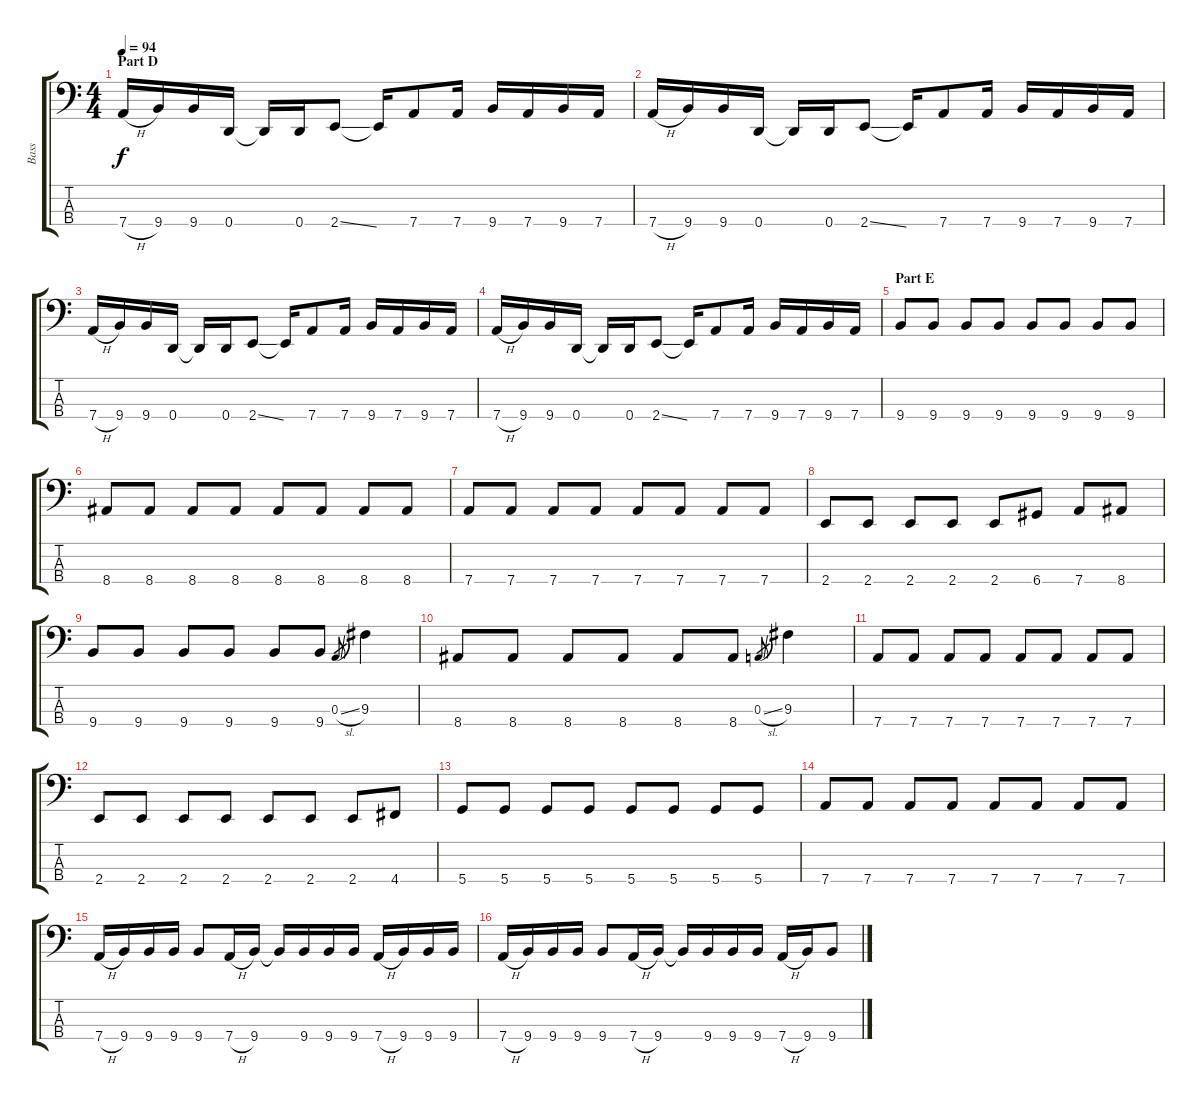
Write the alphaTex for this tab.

\track ("Bass" "Bass") {instrument electricbasspick}
\staff {score tabs}
\tuning (G2 D2 A1 D1) {hide}
\ts (4 4)
\section ("" "Part D")
\tempo 94
\clef f4
\ks c
7.4{h}.16{dy f} 9.4.16 9.4.16 0.4.16 0.4{t}.16 0.4.16 2.4{ss}.8 2.4{t}.16 7.4.8 7.4.16 9.4.16 7.4.16 9.4.16 7.4.16 |
7.4{h}.16 9.4.16 9.4.16 0.4.16 0.4{t}.16 0.4.16 2.4{ss}.8 2.4{t}.16 7.4.8 7.4.16 9.4.16 7.4.16 9.4.16 7.4.16 |
7.4{h}.16 9.4.16 9.4.16 0.4.16 0.4{t}.16 0.4.16 2.4{ss}.8 2.4{t}.16 7.4.8 7.4.16 9.4.16 7.4.16 9.4.16 7.4.16 |
7.4{h}.16 9.4.16 9.4.16 0.4.16 0.4{t}.16 0.4.16 2.4{ss}.8 2.4{t}.16 7.4.8 7.4.16 9.4.16 7.4.16 9.4.16 7.4.16 |
\section ("" "Part E")
9.4.8 9.4.8 9.4.8 9.4.8 9.4.8 9.4.8 9.4.8 9.4.8 |
8.4.8 8.4.8 8.4.8 8.4.8 8.4.8 8.4.8 8.4.8 8.4.8 |
7.4.8 7.4.8 7.4.8 7.4.8 7.4.8 7.4.8 7.4.8 7.4.8 |
2.4.8 2.4.8 2.4.8 2.4.8 2.4.8 6.4.8 7.4.8 8.4.8 |
9.4.8 9.4.8 9.4.8 9.4.8 9.4.8 9.4.8 0.3{sl}.8{gr} 9.3.4 |
8.4.8 8.4.8 8.4.8 8.4.8 8.4.8 8.4.8 0.3{sl}.8{gr} 9.3.4 |
7.4.8 7.4.8 7.4.8 7.4.8 7.4.8 7.4.8 7.4.8 7.4.8 |
2.4.8 2.4.8 2.4.8 2.4.8 2.4.8 2.4.8 2.4.8 4.4.8 |
5.4.8 5.4.8 5.4.8 5.4.8 5.4.8 5.4.8 5.4.8 5.4.8 |
7.4.8 7.4.8 7.4.8 7.4.8 7.4.8 7.4.8 7.4.8 7.4.8 |
7.4{h}.16 9.4.16 9.4.16 9.4.16 9.4.8 7.4{h}.16 9.4.16 9.4{t}.16 9.4.16 9.4.16 9.4.16 7.4{h}.16 9.4.16 9.4.16 9.4.16 |
7.4{h}.16 9.4.16 9.4.16 9.4.16 9.4.8 7.4{h}.16 9.4.16 9.4{t}.16 9.4.16 9.4.16 9.4.16 7.4{h}.16 9.4.16 9.4.8
